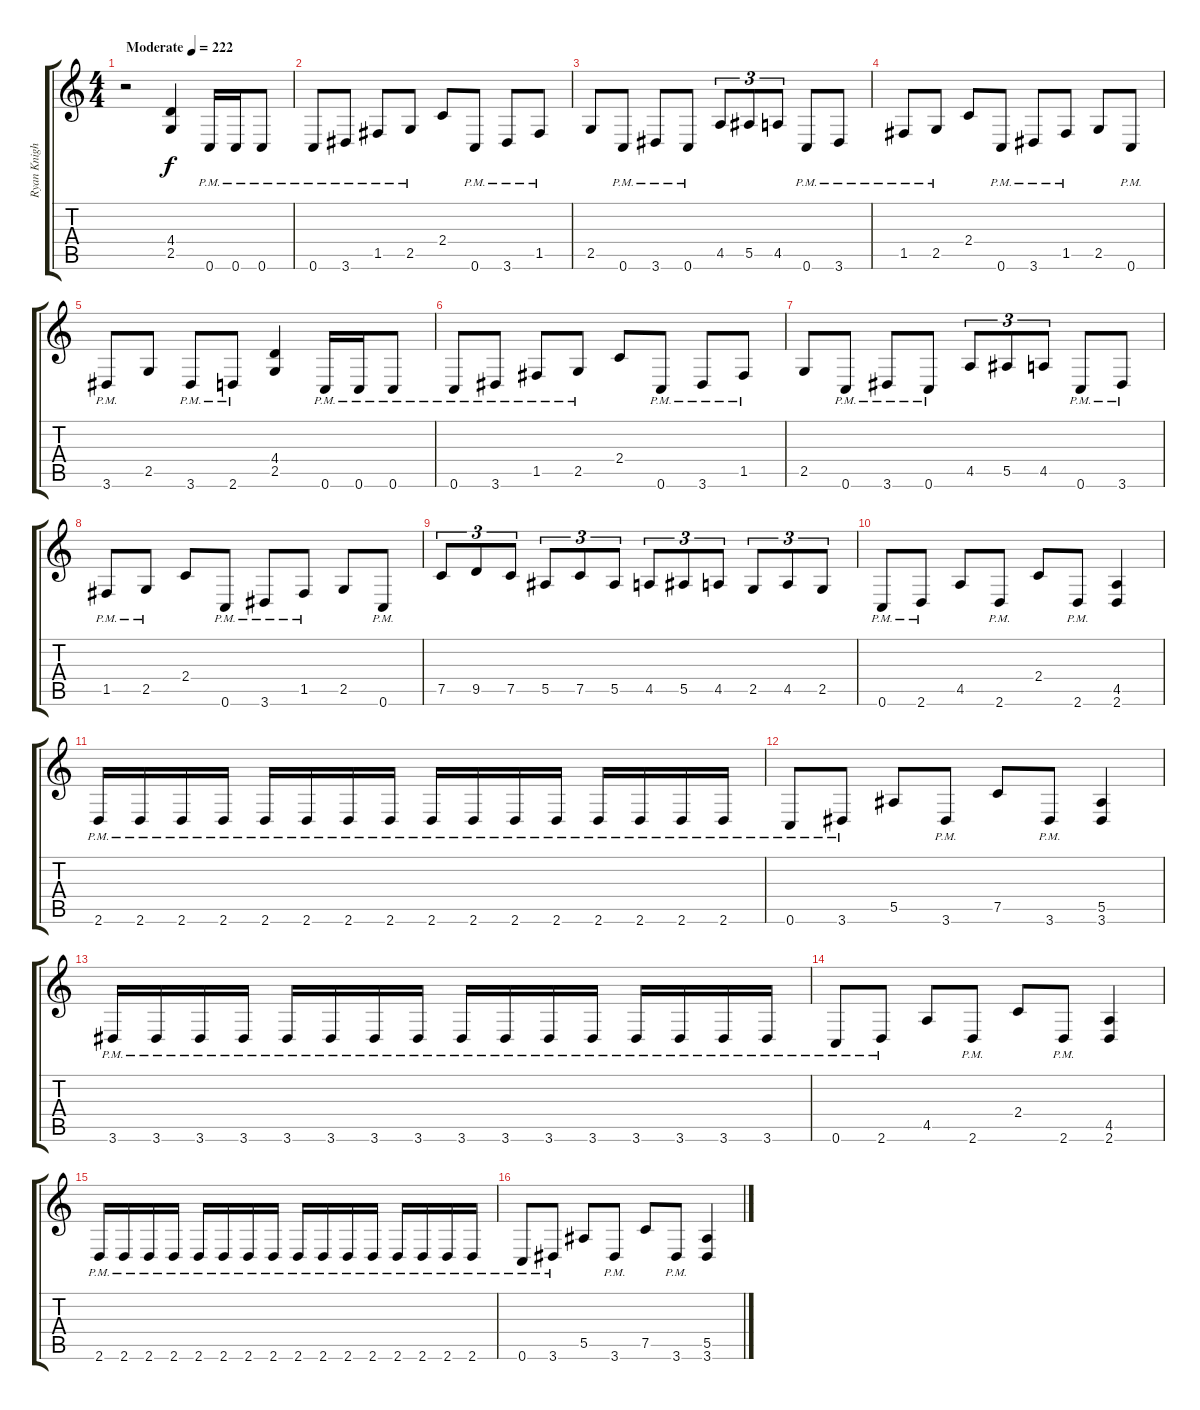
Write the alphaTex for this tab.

\track ("Ryan Knight" "Ryan Knigh") {instrument distortionguitar}
\staff {score tabs}
\tuning (C4 G3 Eb3 Bb2 F2 C2) {hide}
\ts (4 4)
\tempo (222 "Moderate")
\clef g2
\ks c
r.2{dy f instrument distortionguitar} (4.4 2.5).4 0.6{pm}.16 0.6{pm}.16 0.6{pm}.8 |
0.6{pm}.8 3.6{pm}.8 1.5{pm}.8 2.5{pm}.8 2.4.8 0.6{pm}.8 3.6{pm}.8 1.5{pm}.8 |
2.5.8 0.6{pm}.8 3.6{pm}.8 0.6{pm}.8 4.5.8{tu (3 2)} 5.5.8{tu (3 2)} 4.5.8{tu (3 2)} 0.6{pm}.8 3.6{pm}.8 |
1.5{pm}.8 2.5{pm}.8 2.4.8 0.6{pm}.8 3.6{pm}.8 1.5{pm}.8 2.5.8 0.6{pm}.8 |
3.6{pm}.8 2.5.8 3.6{pm}.8 2.6{pm}.8 (4.4 2.5).4 0.6{pm}.16 0.6{pm}.16 0.6{pm}.8 |
0.6{pm}.8 3.6{pm}.8 1.5{pm}.8 2.5{pm}.8 2.4.8 0.6{pm}.8 3.6{pm}.8 1.5{pm}.8 |
2.5.8 0.6{pm}.8 3.6{pm}.8 0.6{pm}.8 4.5.8{tu (3 2)} 5.5.8{tu (3 2)} 4.5.8{tu (3 2)} 0.6{pm}.8 3.6{pm}.8 |
1.5{pm}.8 2.5{pm}.8 2.4.8 0.6{pm}.8 3.6{pm}.8 1.5{pm}.8 2.5.8 0.6{pm}.8 |
7.5.8{tu (3 2)} 9.5.8{tu (3 2)} 7.5.8{tu (3 2)} 5.5.8{tu (3 2)} 7.5.8{tu (3 2)} 5.5.8{tu (3 2)} 4.5.8{tu (3 2)} 5.5.8{tu (3 2)} 4.5.8{tu (3 2)} 2.5.8{tu (3 2)} 4.5.8{tu (3 2)} 2.5.8{tu (3 2)} |
0.6{pm}.8 2.6{pm}.8 4.5.8 2.6{pm}.8 2.4.8 2.6{pm}.8 (4.5 2.6).4 |
2.6{pm}.16 2.6{pm}.16 2.6{pm}.16 2.6{pm}.16 2.6{pm}.16 2.6{pm}.16 2.6{pm}.16 2.6{pm}.16 2.6{pm}.16 2.6{pm}.16 2.6{pm}.16 2.6{pm}.16 2.6{pm}.16 2.6{pm}.16 2.6{pm}.16 2.6{pm}.16 |
0.6{pm}.8 3.6{pm}.8 5.5.8 3.6{pm}.8 7.5.8 3.6{pm}.8 (5.5 3.6).4 |
3.6{pm}.16 3.6{pm}.16 3.6{pm}.16 3.6{pm}.16 3.6{pm}.16 3.6{pm}.16 3.6{pm}.16 3.6{pm}.16 3.6{pm}.16 3.6{pm}.16 3.6{pm}.16 3.6{pm}.16 3.6{pm}.16 3.6{pm}.16 3.6{pm}.16 3.6{pm}.16 |
0.6{pm}.8 2.6{pm}.8 4.5.8 2.6{pm}.8 2.4.8 2.6{pm}.8 (4.5 2.6).4 |
2.6{pm}.16 2.6{pm}.16 2.6{pm}.16 2.6{pm}.16 2.6{pm}.16 2.6{pm}.16 2.6{pm}.16 2.6{pm}.16 2.6{pm}.16 2.6{pm}.16 2.6{pm}.16 2.6{pm}.16 2.6{pm}.16 2.6{pm}.16 2.6{pm}.16 2.6{pm}.16 |
0.6{pm}.8 3.6{pm}.8 5.5.8 3.6{pm}.8 7.5.8 3.6{pm}.8 (5.5 3.6).4
